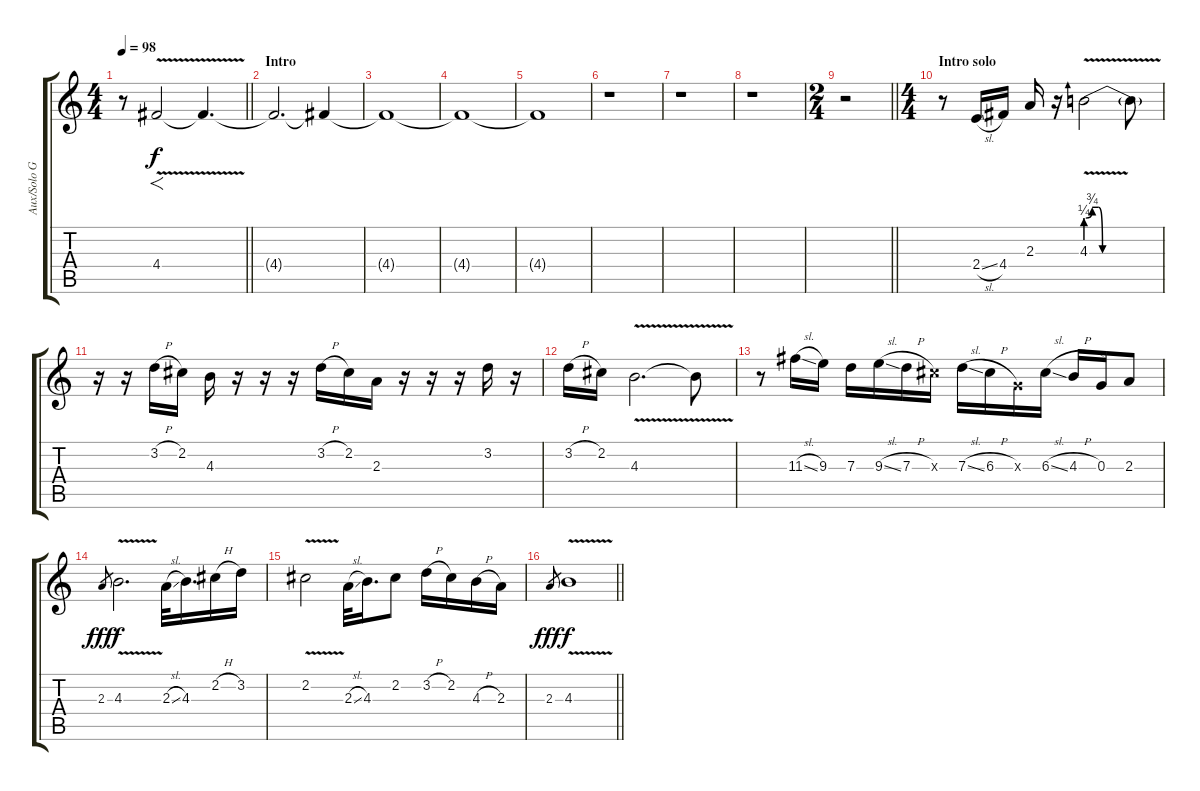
\track ("Aux/Solo Gtr1" "Aux/Solo G") {instrument overdrivenguitar}
\staff {score tabs}
\tuning (E4 B3 G3 D3 A2 E2) {hide}
\ts (4 4)
\tempo 98
\clef g2
\barLineRight lightlight
\ks c
r.8{dy f instrument overdrivenguitar} 4.4{v}.2{f volume 8 instrument helicopter} 4.4{t}.4{d volume 0} |
\section ("" "Intro")
4.4{t}.2{d} 4.4{t}.4 |
4.4{t}.1 |
4.4{t}.1 |
4.4{t}.1 |
r.1 |
r.1 |
r.1 |
\ts (2 4)
\barLineRight lightlight
r.2 |
\ts (4 4)
\section ("" "Intro solo")
r.8 2.4{sl}.16{volume 16 instrument electricguitarclean} 4.4.16 2.3.16 r.16 4.3{be (custom 0 1 5 3 10 3 13 0 60 0) v}.2 4.3{t}.8 |
r.16 r.16 3.2{h}.16 2.2.16 4.3.16 r.16 r.16 r.16 3.2{h}.16 2.2.16 2.3.16 r.16 r.16 r.16 3.2.16 r.16 |
3.2{h}.16 2.2.16 4.3{v}.2{d} 4.3{t}.8 |
r.8 11.3{sl}.16 9.3.16 7.3.16 9.3{sl}.16 7.3{h}.16 6.3{x}.16 7.3{sl}.16 6.3{h}.16 0.3{x}.16 6.3{sl}.16 4.3{h}.16 0.3.16 2.3.8 |
2.3.8{gr dy fff} 4.3{v}.2{d dy f} 2.3{sl}.32 4.3.16{d} 2.2{h}.16 3.2.16 |
2.2{v}.2 2.3{sl}.32 4.3.16{d} 2.2.8 3.2{h}.16 2.2.16 4.3{h}.16 2.3.16 |
\barLineRight lightlight
2.3.8{gr dy fff} 4.3{v}.1{dy f}
